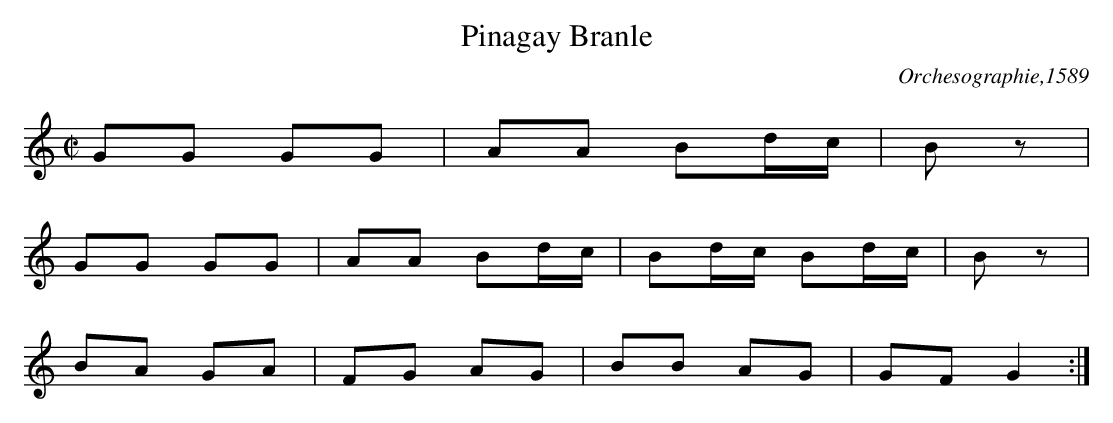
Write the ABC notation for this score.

X:1
T:Pinagay Branle
C:Orchesographie,1589
M:C|
K:GMix
GG GG | AA Bd/c/ | Bz |
GG GG | AA Bd/c/ | Bd/c/ Bd/c/ | Bz |
BA GA | FG AG | BB AG | GF G2 :|
